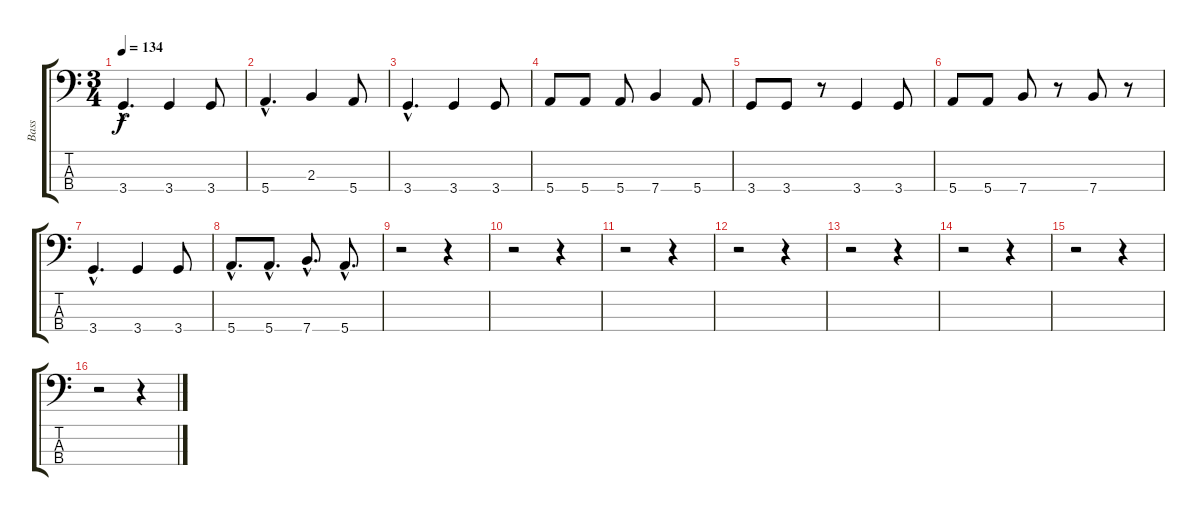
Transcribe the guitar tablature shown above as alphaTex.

\track ("Bass" "Bass") {instrument electricbasspick}
\staff {score tabs}
\tuning (G2 D2 A1 E1) {hide}
\ts (3 4)
\tempo 134
\clef f4
\ks c
3.4{hac}.4{d dy f} 3.4.4 3.4.8 |
5.4{hac}.4{d} 2.3.4 5.4.8 |
3.4{hac}.4{d} 3.4.4 3.4.8 |
5.4.8 5.4.8 5.4.8 7.4.4 5.4.8 |
3.4.8 3.4.8 r.8 3.4.4 3.4.8 |
5.4.8 5.4.8 7.4.8 r.8 7.4.8 r.8 |
3.4{hac}.4{d} 3.4.4 3.4.8 |
5.4{hac}.8{d} 5.4{hac}.8{d} 7.4{hac}.8{d} 5.4{hac}.8{d} |
r.2 r.4 |
r.2 r.4 |
r.2 r.4 |
r.2 r.4 |
r.2 r.4 |
r.2 r.4 |
r.2 r.4 |
r.2 r.4
